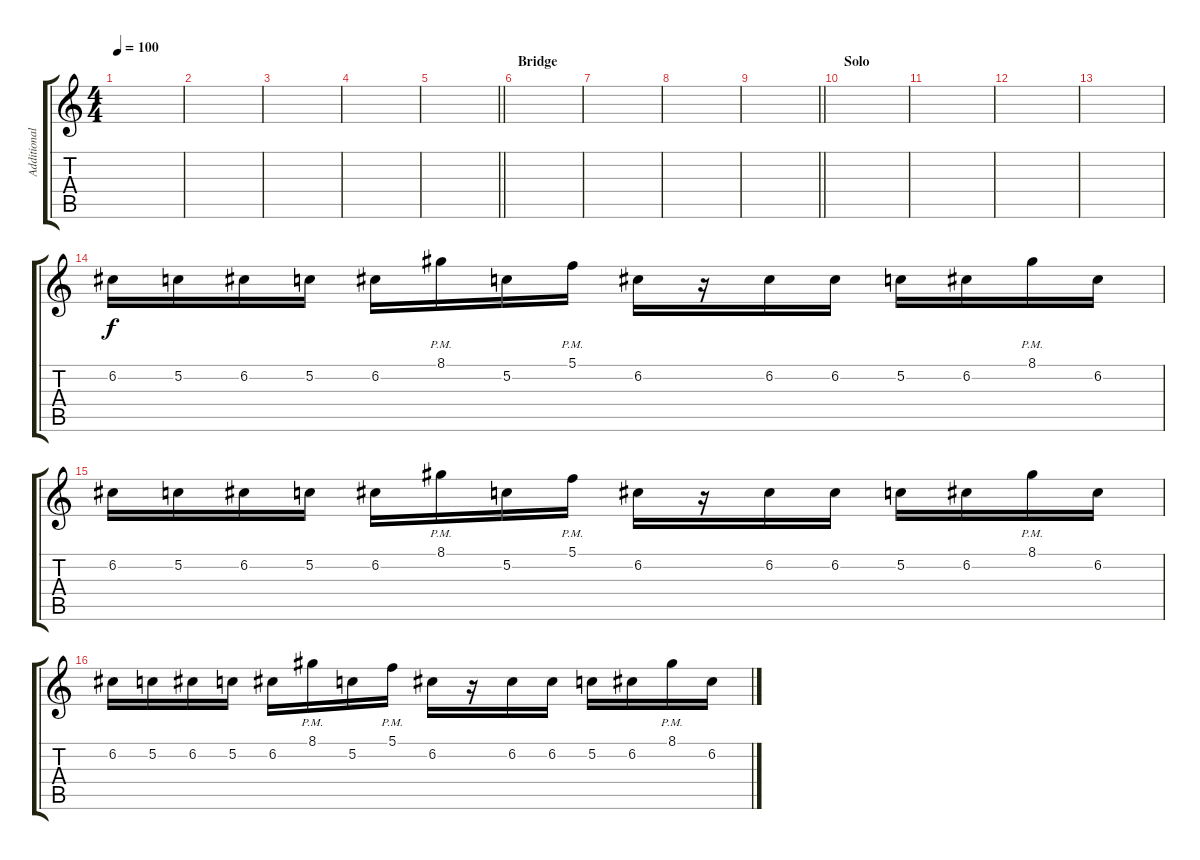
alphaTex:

\track ("Additional Guitar" "Additional") {instrument overdrivenguitar}
\staff {score tabs}
\tuning (C4 G3 Eb3 Bb2 F2 C2) {hide}
\ts (4 4)
\tempo 100
\clef g2
\ks c
|
|
|
|
\barLineRight lightlight
|
\section ("" "Bridge")
|
|
|
\barLineRight lightlight
|
\section ("" "Solo")
|
|
|
|
6.2.16 5.2.16 6.2.16 5.2.16 6.2.16 8.1{pm}.16 5.2.16 5.1{pm}.16 6.2.16 r.16 6.2.16 6.2.16 5.2.16 6.2.16 8.1{pm}.16 6.2.16 |
6.2.16 5.2.16 6.2.16 5.2.16 6.2.16 8.1{pm}.16 5.2.16 5.1{pm}.16 6.2.16 r.16 6.2.16 6.2.16 5.2.16 6.2.16 8.1{pm}.16 6.2.16 |
6.2.16 5.2.16 6.2.16 5.2.16 6.2.16 8.1{pm}.16 5.2.16 5.1{pm}.16 6.2.16 r.16 6.2.16 6.2.16 5.2.16 6.2.16 8.1{pm}.16 6.2.16
